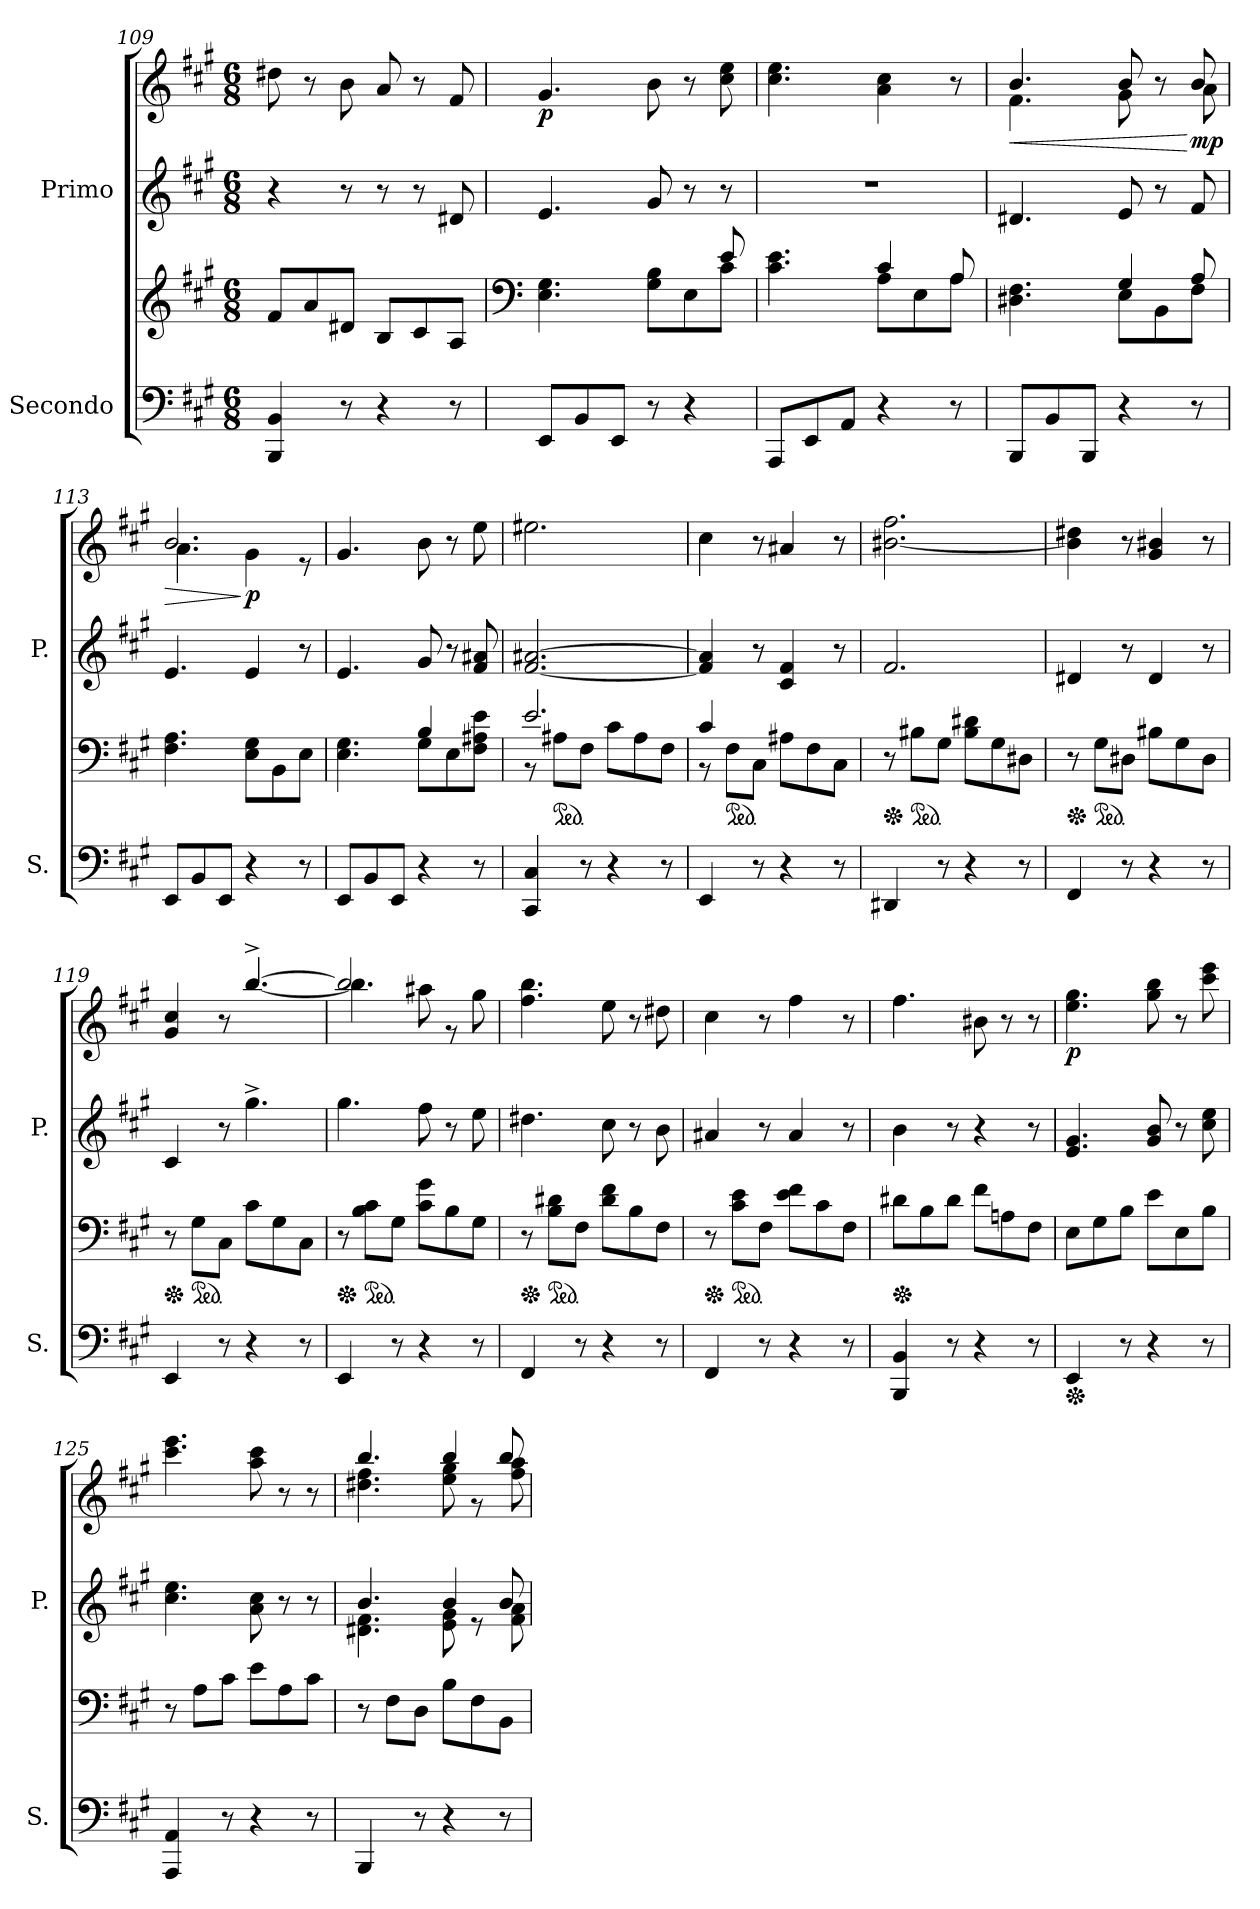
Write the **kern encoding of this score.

**kern	**kern	**kern	**kern	**dynam
*part2	*part2	*part1	*part1	*part1
*staff4	*staff3	*staff2	*staff1	*staff1/2
*I"Secondo	*	*I"Primo	*	*
*I'S.	*	*I'P.	*	*
!!LO:LB:g=z
*clefF4	*clefG2	*clefG2	*clefG2	*
*k[f#c#g#]	*k[f#c#g#]	*k[f#c#g#]	*k[f#c#g#]	*
*M6/8	*M6/8	*M6/8	*M6/8	*
=109	=109	=109	=109	=109
4BBB/ 4BB/	8f#/L	4r	8dd#X\	.
.	8a/	.	8r	.
8r	8d#X/J	8r	8b\	.
4r	8B/L	8r	8a/	.
.	8c#/	8r	8r	.
8r	8A/J	8d#X/	8f#/	.
=110	=110	=110	=110	=110
*	*clefF4	*	*	*
*	*^	*	*	*
!	!	!	!	!	!LO:DY:b
8EE/L	4.E\ 4.G#\	4.ryy	4.e/	4.g#/	p
8BB/	.	.	.	.	.
8EE/J	.	.	.	.	.
8r	8ryy	8G#\ 8B\L	8g#/	8b\	.
4r	8ryy	8E\	8r	8r	.
.	8e/	8c#\J	8r	8cc#\ 8ee\	.
=111	=111	=111	=111	=111	=111
8AAA/L	4.c#\ 4.e\	4.ryy	2.r	4.cc#\ 4.ee\	.
8EE/	.	.	.	.	.
8AA/J	.	.	.	.	.
4r	4c#/	8A\L	.	4a\ 4cc#\	.
.	.	8E\	.	.	.
8r	8A/	8A\J	.	8r	.
=112	=112	=112	=112	=112	=112
!	!	!	!	!	!LO:HP:b
*	*	*	*	*^	*
8BBB/L	4.D#X\ 4.F#\	4.ryy	4.d#X/	4.b/	4.f#\	<
8BB/	.	.	.	.	.	.
8BBB/J	.	.	.	.	.	.
4r	4G#/	8E\L	8e/	8b/	8g#\	.
.	.	8BB\	8r	8r	8ryy	.
!	!	!	!	!	!	!LO:DY:n=1:b
8r	8A/	8F#\J	8f#/	8b/	8a\	[ mp
=113	=113	=113	=113	=113	=113	=113
!	!	!	!	!	!	!LO:HP:b
*	*v	*v	*	*	*	*
8EE/L	4.F#\ 4.A\	4.e/	2.b/	4.a\	>
8BB/	.	.	.	.	.
8EE/J	.	.	.	.	.
!	!	!	!	!	!LO:DY:n=1:b
4r	8E\ 8G#\L	4e/	.	4g#\	] p
.	8BB\	.	.	.	.
8r	8E\J	8r	.	8r	.
*	*	*	*v	*v	*
=114	=114	=114	=114	=114
*	*^	*	*	*
8EE/L	4.E\ 4.G#\	4.ryy	4.e/	4.g#/	.
8BB/	.	.	.	.	.
8EE/J	.	.	.	.	.
4r	4B/	8G#\L	8g#/	8b\	.
.	.	8E\	8r	8r	.
8r	8ryy	8F#\ 8A#X\ 8e\J	8f#/ 8a#X/	8ee\	.
=115	=115	=115	=115	=115	=115
4CC#/ 4C#/	2.e/	8r	[2.f#/ [2.a#X/	2.ee#X\	.
*	*ped	*	*	*	*
.	.	8A#X\L	.	.	.
8r	.	8F#\J	.	.	.
4r	.	8c#\L	.	.	.
.	.	8A#\	.	.	.
8r	.	8F#\J	.	.	.
!!LO:LB:g=z
=116	=116	=116	=116	=116	=116
4EE/	4c#/	8r	4f#/] 4a#/]	4cc#\	.
*	*ped	*	*	*	*
.	.	8F#\L	.	.	.
8r	2ryy	8C#\J	8r	8r	.
4r	.	8A#X\L	4c#/ 4f#/	4a#X/	.
.	.	8F#\	.	.	.
8r	.	8C#\J	8r	8r	.
*	*v	*v	*	*	*
=117	=117	=117	=117	=117
*	*Xped	*	*	*
4DD#X/	8r	2.f#/	[2.b#X\ 2.ff#\	.
*	*ped	*	*	*
.	8B#X\L	.	.	.
8r	8G#\J	.	.	.
4r	8B#\ 8d#X\L	.	.	.
.	8G#\	.	.	.
8r	8D#X\J	.	.	.
=118	=118	=118	=118	=118
*	*Xped	*	*	*
4FF#/	8r	4d#X/	4b#\] 4dd#X\	.
*	*ped	*	*	*
.	8G#\L	.	.	.
8r	8D#X\J	8r	8r	.
4r	8B#X\L	4d#/	4g#/ 4b#X/	.
.	8G#\	.	.	.
8r	8D#\J	8r	8r	.
=119	=119	=119	=119	=119
*	*Xped	*	*	*
*	*	*	*^	*
4EE/	8r	4c#/	4g#/ 4cc#/	4.ryy	.
*	*ped	*	*	*	*
.	8G#\L	.	.	.	.
8r	8C#\J	8r	8r	.	.
4r	8c#\L	4.gg#^\	[4.bb^/	[4.bb/	.
.	8G#\	.	.	.	.
8r	8C#\J	.	.	.	.
=120	=120	=120	=120	=120	=120
*	*Xped	*	*	*	*
4EE/	8r	4.gg#\	2.bb/]	4.bb\]	.
*	*ped	*	*	*	*
.	8B\ 8c#\L	.	.	.	.
8r	8G#\J	.	.	.	.
4r	8c#\ 8g#\L	8ff#\	.	8aa#X\	.
.	8B\	8r	.	8r	.
8r	8G#\J	8ee\	.	8gg#\	.
*	*	*	*v	*v	*
=121	=121	=121	=121	=121
*	*Xped	*	*	*
4FF#/	8r	4.dd#X\	4.ff#\ 4.bb\	.
*	*ped	*	*	*
.	8B\ 8d#X\L	.	.	.
8r	8F#\J	.	.	.
4r	8d#\ 8f#\L	8cc#\	8ee\	.
.	8B\	8r	8r	.
8r	8F#\J	8b\	8dd#X\	.
=122	=122	=122	=122	=122
*	*Xped	*	*	*
4FF#/	8r	4a#X/	4cc#\	.
*	*ped	*	*	*
.	8c#\ 8e\L	.	.	.
8r	8F#\J	8r	8r	.
4r	8e\ 8f#\L	4a#/	4ff#\	.
.	8c#\	.	.	.
8r	8F#\J	8r	8r	.
=123	=123	=123	=123	=123
*	*Xped	*	*	*
4BBB/ 4BB/	8d#X\L	4b\	4.ff#\	.
.	8B\	.	.	.
8r	8d#\J	8r	.	.
4r	8f#\L	4r	8b#X\	.
.	8An\	.	8r	.
8r	8F#\J	8r	8r	.
!!LO:PB:g=z
=124	=124	=124	=124	=124
*Xped	*	*	*	*
!	!	!	!	!LO:DY:b
4EE/	8E\L	4.e/ 4.g#/	4.ee\ 4.gg#\	p
.	8G#\	.	.	.
8r	8B\J	.	.	.
4r	8e\L	8g#/ 8b/	8gg#\ 8bb\	.
.	8E\	8r	8r	.
8r	8B\J	8cc#\ 8ee\	8ccc#\ 8eee\	.
=125	=125	=125	=125	=125
4AAA/ 4AA/	8r	4.cc#\ 4.ee\	4.ccc#\ 4.eee\	.
.	8A\L	.	.	.
8r	8c#\J	.	.	.
4r	8e\L	8a\ 8cc#\	8aa\ 8ccc#\	.
.	8A\	8r	8r	.
8r	8c#\J	8r	8r	.
=126	=126	=126	=126	=126
*	*	*^	*^	*
4BBB/	8r	4.b/	4.d#X\ 4.f#\	4.bb/	4.dd#X\ 4.ff#\	.
.	8F#\L	.	.	.	.	.
8r	8D\J	.	.	.	.	.
4r	8B\L	4b/	8e\ 8g#\	4bb/	8ee\ 8gg#\	.
.	8F#\	.	8r	.	8r	.
8r	8BB\J	8b/	8f#\ 8a\	8bb/	8ff#\ 8aa\	.
*	*	*v	*v	*	*	*
*	*	*	*v	*v	*
=	=	=	=	=
*-	*-	*-	*-	*-
